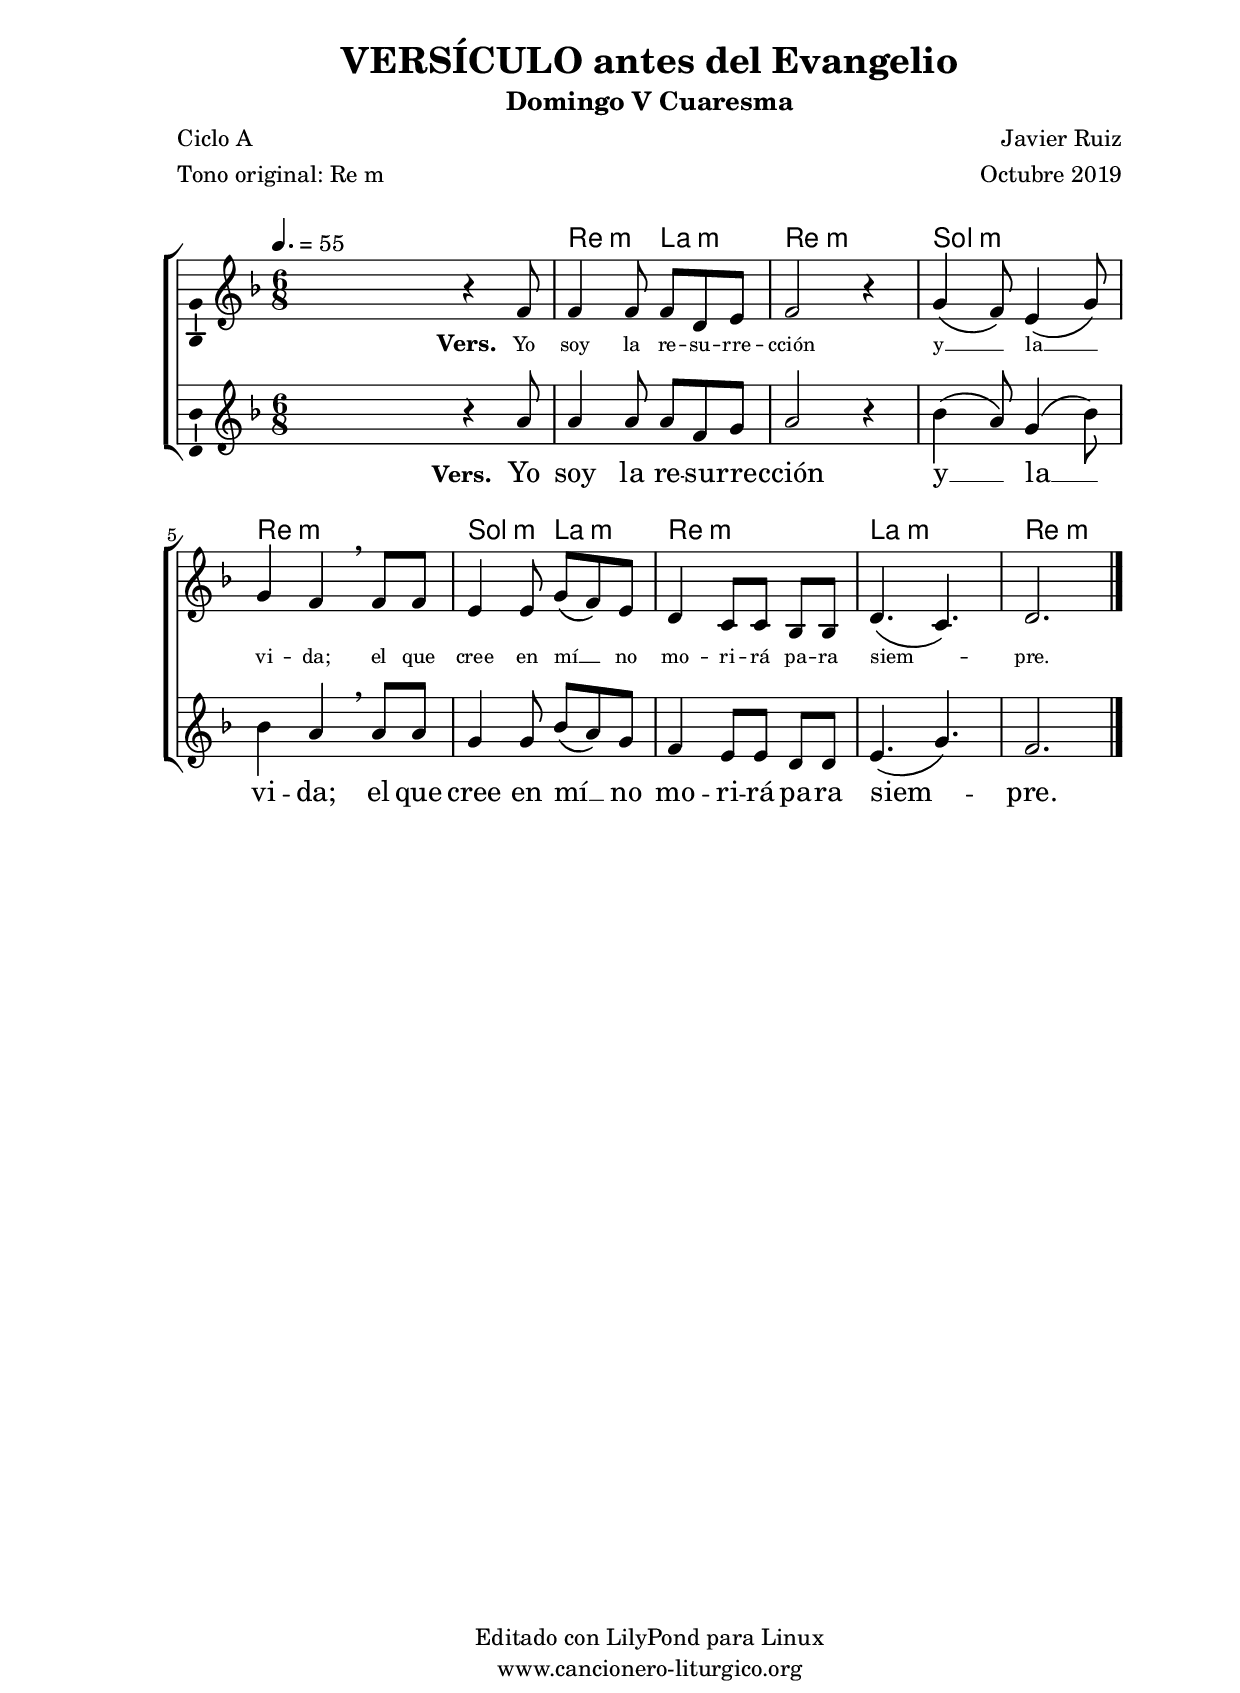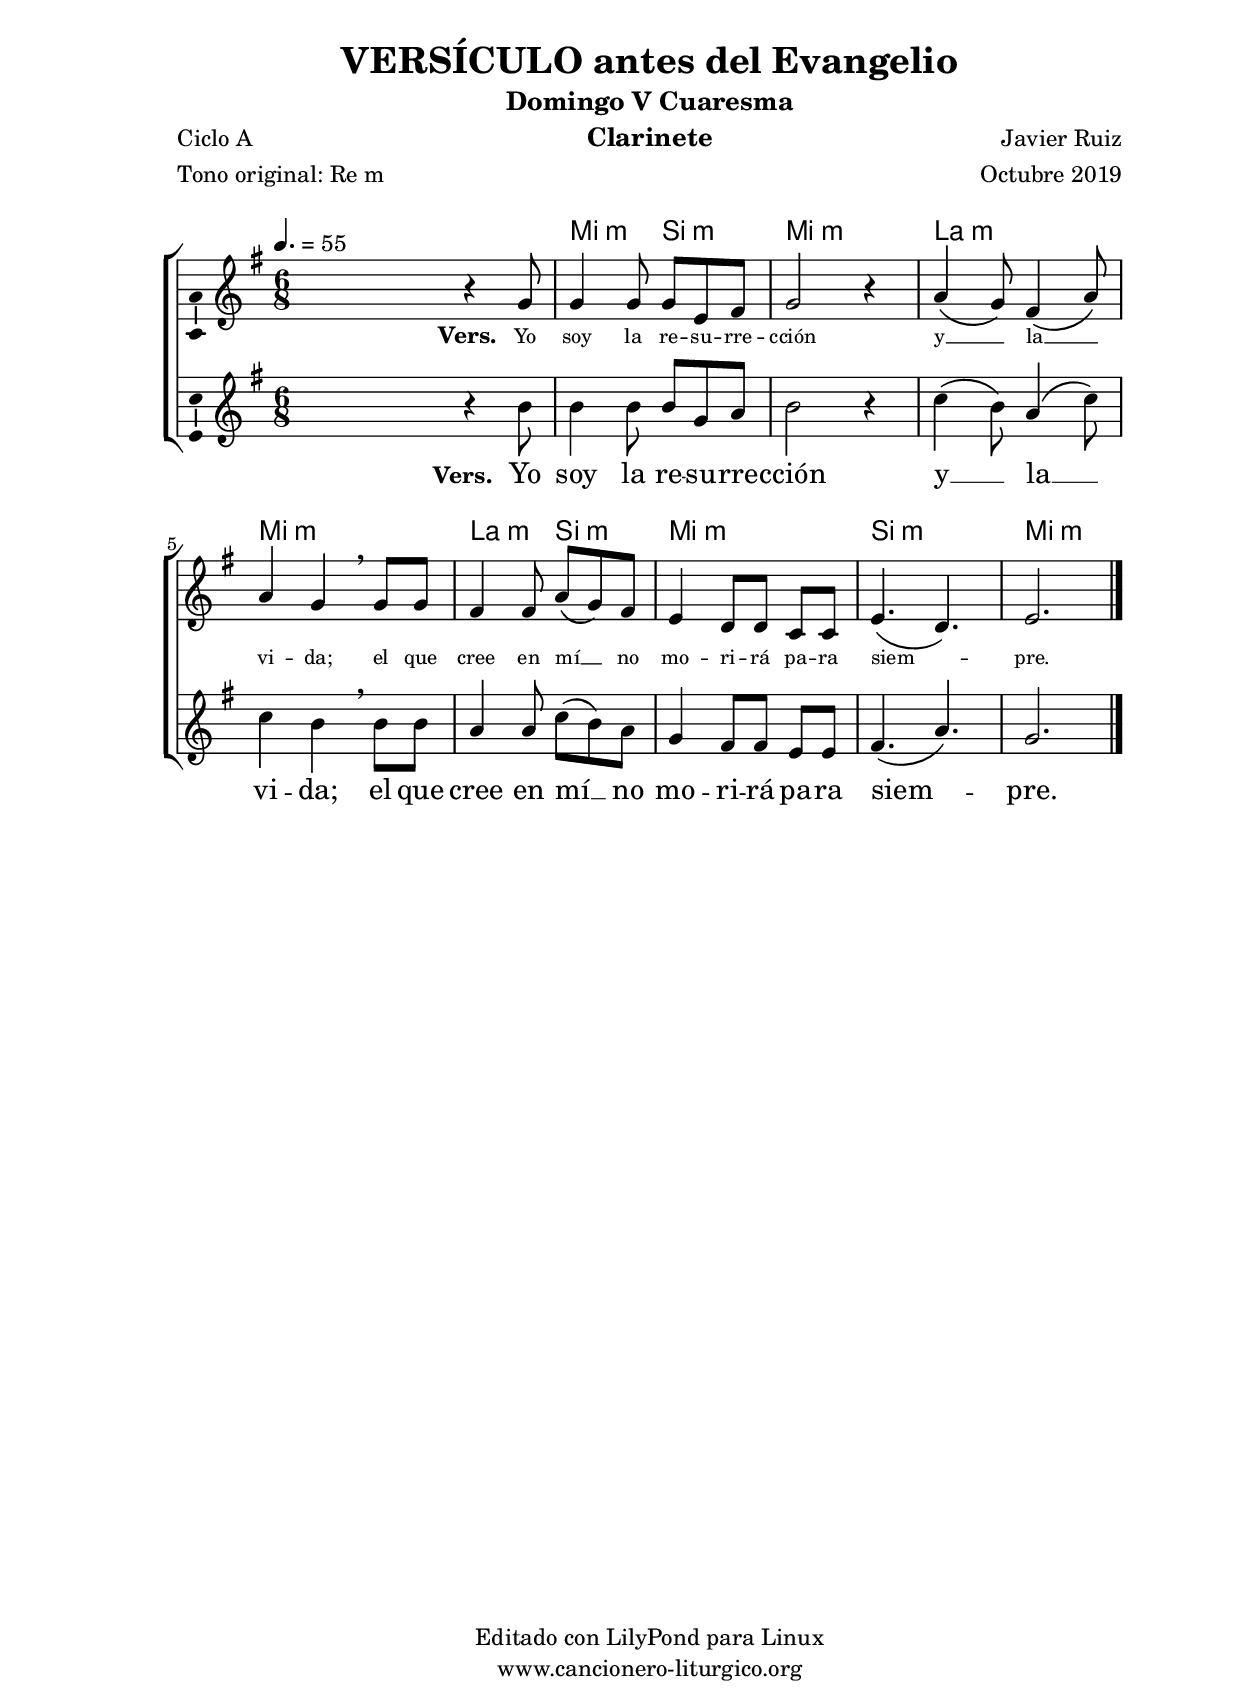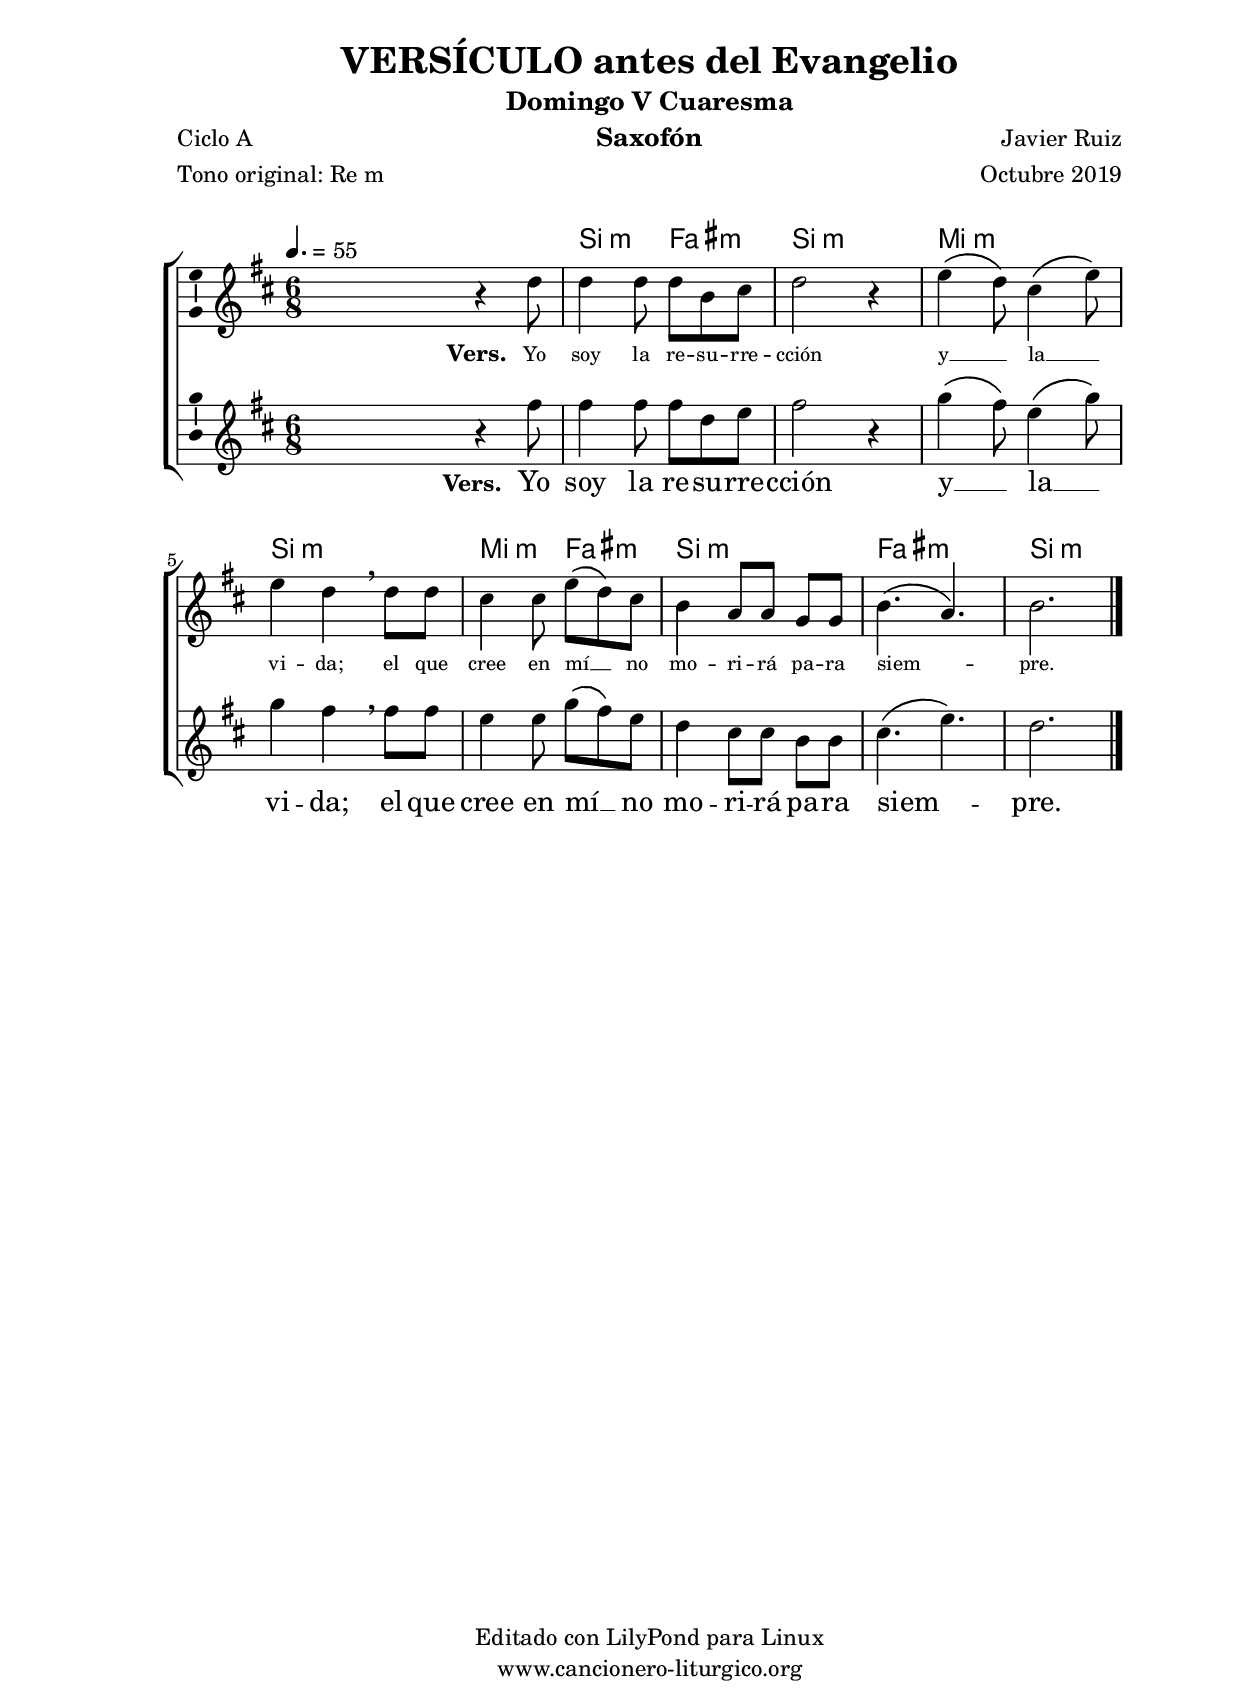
%
%para convertir .midi en .wav:
%timidity filename.midi -Ow -o finename.wav
%
%
%Para convertir de .wav a .mp3:
%lame -h -m j filename.wav
%
%
%para escuchar el midi:
%timidity nombrefichero.midi
%


%versión de lilypond para la que se ha escrito esta partitura:
\version "2.16.0"

	%Tamaño papel
	#(set-default-paper-size "a4")
	%Tamaño partitura
	#(set-global-staff-size 20)
	%No responde al pulsar sobre una nota
	#(ly:set-option 'point-and-click #f)

%parámetros del encabezamiento:
\header {
	title = "VERSÍCULO antes del Evangelio"
	subtitle = "Domingo V Cuaresma"
	composer = "Javier Ruiz"
	poet = "Ciclo A"
	meter = "Tono original: Re m"
	arranger = "Octubre 2019"
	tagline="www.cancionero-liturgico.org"
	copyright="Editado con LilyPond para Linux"
	tiempo = "Cuaresma"
	usos = "Aclamación"
	letra = "Yo soy la resurrección y la vida; el que cree en mí no morirá para siempre."
	}

%parámetros asociados al papel:
\paper  {
	oddHeaderMarkup = \markup {\fill-line { \on-the-fly #not-first-page \fromproperty #'header:title \on-the-fly #not-first-page \fromproperty #'header:composer }}
	evenHeaderMarkup = \markup {\fill-line { \fromproperty #'header:composer \fromproperty #'header:title }}
	#(set-paper-size "a4")
	print-page-number = ##f
	first-page-number = 1
	print-first-page-number = ##f
%	head-separation = 3.0 \cm
	top-margin = 1.5 \cm
%	top-margin = 2.0 \cm
%%%	bottom-margin = 0.5\cm
	bottom-margin = 0.2\cm
	left-margin = 3.0 \cm
	line-width = 16.0 \cm 
	indent = 0\mm
	interscoreline = 2.\mm
	between-system-space = 15\mm
%	para que las partituras no llenen la hoja:
	ragged-bottom = ##t
%	idem para la última hoja:
	ragged-last-bottom = ##f
%	para que las partituras llenen el ancho del papel:
	ragged-last = ##f
	after-title-space = 2.5 \cm
%page-count=2
system-count=2

	%Flexible Vertical Spacing
%	markup-markup-spacing =
%	#'((basic-distance . 15) (minimum-distance . 15) (padding . 3))
	markup-system-spacing =
	#'((basic-distance . 15) (minimum-distance . 15) (padding . 3))
	system-system-spacing =
	#'((basic-distance . 15) (minimum-distance . 15) (padding . 3))
	score-system-spacing =
	#'((basic-distance . 15) (minimum-distance . 15) (padding . 5))
%	top-system-spacing = % header
%	#'((basic-distance . 8) (minimum-distance . 0) (padding . 0))
%	top-markup-spacing =
%	#'((basic-distance . 20) (minimum-distance . 20) (padding . 0))
	last-bottom-spacing = % footer
	#'((basic-distance . 5) (minimum-distance . 5) (padding . 0))
%	score-markup-spacing =
%	#'((basic-distance . 16) (minimum-distance . 13) (padding . 0))

	}


%parámetros que afectan a toda la partitura:
global =  {
	%clave de sol (G):
	\clef G
	%armadura:
%	\transpose ees f
	\key d \minor
	\tempo 4.=55
	\set Score.tempoHideNote = ##f
	}


acordes = {
	\italianChords
	\chordmode {
%	\transpose ees f
{

s2.
d4.:m a:m d2.:m g:m d:m g4.:m a:m d2.:m a2.:m d2.:m

	}
	}
}


melodiatrompeta = 
%	\transpose ees f
{

	\relative c''{
	\time 6/8

s4. r4.
r2.
f4 a g8 f
e4. g
f2.
r2.
d4 f e8 d
c4. e
f2.

}
	\bar "|."
	}


melodiatres = 
%	\transpose ees f
{

	\relative c''{
	\time 6/8

s4 s8 r4 f,8
f4 f8 f d e
f2 r4
g4 \(f8\) e4 \(g8\)
g4 f \breathe f8 f
e4 e8 g \(f\) e
d4 c8 [c] \noBeam bes [bes]
d4. \(c\)
d2.

}

	\bar "|."
	}


melodiabajo = 
%	\transpose ees f
{

	%clave de fa (F):
	\clef F

	\relative c{
	\time 6/8

s4. r4 r8
d4 d8 a'4 a8
d,4 d e8 d
g4 g8 g f e
f4 e d
bes4 bes8 c4 c8
d4 d g8 f
e4 f8 g f e
d2.

}
	\bar "|."
	}


melodia = 
%	\transpose ees f
{

	\relative c'{
	\time 6/8

s4 s8 r4 a'8
a4 a8 a f g
a2 r4
bes4 \(a8\) g4 \(bes8\)
bes4 a \breathe a8 a
g4 g8 bes \(a\) g
f4 e8 [e] \noBeam d d
e4. \(g\)
f2.

}
	\bar "|."
	}


texto = \lyricmode {
\set stanza =#"Vers. " Yo soy la re -- su -- rre -- cción y __ _ la __ _ vi -- da;
el que cree en mí __ _ no mo -- ri -- rá pa -- ra siem -- _ pre.

	}

textotres = \lyricmode {
\override LyricText #'font-size = #-1
\set stanza =#"Vers. " Yo soy la re -- su -- rre -- cción y __ _ la __ _ vi -- da;
el que cree en mí __ _ no mo -- ri -- rá pa -- ra siem -- _ pre.

	}


acordesStaff = \context ChordNames = acordesStaff <<
	\set Staff.midiInstrument = #"choir aahs"
	\set Staff.midiMinimumVolume = #0.3
	\set Staff.midiMaximumVolume = #0.5
	\set chordChanges = ##f
	\acordes
	>>

voztrompetaStaff = \context Voice = voztrompetaStaff
<<
	\override Staff.StaffSymbol #'staff-space = #(magstep -0.35)
	\set Staff.midiInstrument = #"trumpet"
	\set Staff.midiMinimumVolume = #0.4
	\set Staff.midiMaximumVolume = #0.6
	\global
	\melodiatrompeta
	>>

voztresStaff = \context Voice = voztresStaff
\with {\consists "Ambitus_engraver"}
<<
%	\override Staff.StaffSymbol #'staff-space = #(magstep -0.35)
	\set Staff.midiInstrument = #"violin"
	\set Staff.midiMinimumVolume = #0.6
	\set Staff.midiMaximumVolume = #0.8
	\global
	\relative c' \melodiatres
	>>

vozStaff = \context Voice = vozStaff
\with {\consists "Ambitus_engraver"}
<<
%	\set Staff.instrumentName = ""
%	\set Staff.shortInstrumentName = ""
%	\set Staff.midiInstrument = #"clarinet"
%	\set Staff.midiInstrument = #"cello"
	\set Staff.midiInstrument = #"flute"
%	\set Staff.midiInstrument = #"electric guitar (jazz)"
%	\set Staff.midiInstrument = #"english horn"
%	\set Staff.midiInstrument = #"violin"
%	\set Staff.midiInstrument = #"glockenspiel"
	\set Staff.midiMinimumVolume = #0.8
	\set Staff.midiMaximumVolume = #1.0
	\global
	\melodia
	>>

vozbajoStaff = \context Voice = vozbajoStaff
<<
	\override Staff.StaffSymbol #'staff-space = #(magstep -0.35)
	\set Staff.midiInstrument = #"english horn"
	\set Staff.midiMinimumVolume = #0.6
	\set Staff.midiMaximumVolume = #0.8
	\global
	\melodiabajo
	>>

textoStaff = \context Lyrics = textoStaff <<
	\lyricsto vozStaff \texto
	>>

textotresStaff = \context Lyrics = textotresStaff <<
	\lyricsto voztresStaff \textotres
	>>


\book {
	\score {
		<<
		\context ChoirStaff {
%			\override StaffGroup.SystemStartBracket #'collapse-height = #1
%			\override Score.SystemStartBar #'collapse-height = #1
			<<
			\acordesStaff
%			\voztrompetaStaff
			\voztresStaff
			\textotresStaff
			\vozStaff
			\textoStaff
%			\vozbajoStaff
			>>
			}
		>>
		\layout {
	    		\context {
				\Lyrics
				\override LyricText #'font-size = #2
				}
	   		 \context {
				\Score
				\override StaffSymbol #'staff-space = #(magstep +3)
				}
			}
		}
	\score {
		\unfoldRepeats
		<<
		\context ChoirStaff {
			<<
			\acordesStaff
			\voztrompetaStaff
			\voztresStaff
			\vozStaff
			\vozbajoStaff
			>>
			}
		>>
		\midi {
	  		\context {
	  			\Score
				tempoWholesPerMinute = #(ly:make-moment 70 4)
				}
			}
		}
	}

%Partitura para clarinete
#(define output-suffix "C")
\book {
	\header{
		instrument = "Clarinete"
		}
	\score {
		<<
		\context ChoirStaff {
%			\override StaffGroup.SystemStartBracket #'collapse-height = #1
%			\override Score.SystemStartBar #'collapse-height = #1
\transpose c d
			<<
			\acordesStaff
%			\voztrompetaStaff
			\voztresStaff
			\textotresStaff
			\vozStaff
			\textoStaff
%			\vozbajoStaff
			>>
			}
		>>
		\layout {
	    		\context {
				\Lyrics
				\override LyricText #'font-size = #2
				}
	   		 \context {
				\Score
				\override StaffSymbol #'staff-space = #(magstep +3)
				}
			}
		}
	}

%Partitura para saxofón
#(define output-suffix "S")
\book {
	\header{
		instrument = "Saxofón"
		}
	\score {
		<<
		\context ChoirStaff {
%			\override StaffGroup.SystemStartBracket #'collapse-height = #1
%			\override Score.SystemStartBar #'collapse-height = #1
\transpose c a
			<<
			\acordesStaff
%			\voztrompetaStaff
			\voztresStaff
			\textotresStaff
			\vozStaff
			\textoStaff
%			\vozbajoStaff
			>>
			}
		>>
		\layout {
	    		\context {
				\Lyrics
				\override LyricText #'font-size = #2
				}
	   		 \context {
				\Score
				\override StaffSymbol #'staff-space = #(magstep +3)
				}
			}
		}
	}


